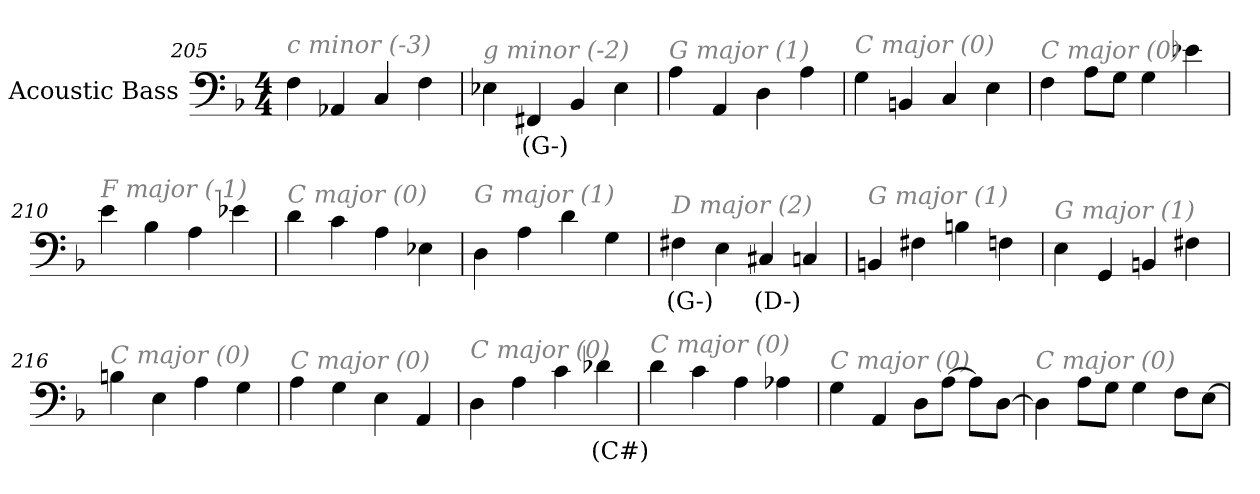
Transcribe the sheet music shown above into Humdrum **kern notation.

**kern	**text
*part1	*part1
*staff1	*staff1
*I"Acoustic Bass	*
*clefF4	*
*ITrd7c12	*
*k[b-]	*
*F:	*
*M4/4	*
=205	=205
!LO:TX:i:color=#808080:t=c minor (-3)	!
4FF	.
4AAA-X	.
4CC	.
4FF	.
=206	=206
!LO:TX:i:color=#808080:t=g minor (-2)	!
4EE-X	.
4FFF#Xi	(G-)
4BBB-	.
4EE-	.
=207	=207
!LO:TX:i:color=#808080:t=G major (1)	!
4AA	.
4AAA	.
4DD	.
4AA	.
=208	=208
!LO:TX:i:color=#808080:t=C major (0)	!
4GG	.
4BBBn	.
4CC	.
4EE	.
=209	=209
!LO:TX:i:color=#808080:t=C major (0)	!
4FF	.
8AAL	.
8GGJ	.
4GG	.
4E-X	.
=210	=210
!LO:TX:i:color=#808080:t=F major (-1)	!
4E	.
4BB-	.
4AA	.
4E-X	.
=211	=211
!LO:TX:i:color=#808080:t=C major (0)	!
4D	.
4C	.
4AA	.
4EE-X	.
=212	=212
!LO:TX:i:color=#808080:t=G major (1)	!
4DD	.
4AA	.
4D	.
4GG	.
=213	=213
!LO:TX:i:color=#808080:t=D major (2)	!
4FF#Xi	(G-)
4EE	.
4CC#Xi	(D-)
4CC	.
=214	=214
!LO:TX:i:color=#808080:t=G major (1)	!
4BBBn	.
4FF#X	.
4BBn	.
4FFn	.
=215	=215
!LO:TX:i:color=#808080:t=G major (1)	!
4EE	.
4GGG	.
4BBBn	.
4FF#X	.
=216	=216
!LO:TX:i:color=#808080:t=C major (0)	!
4BBn	.
4EE	.
4AA	.
4GG	.
=217	=217
!LO:TX:i:color=#808080:t=C major (0)	!
4AA	.
4GG	.
4EE	.
4AAA	.
=218	=218
!LO:TX:i:color=#808080:t=C major (0)	!
4DD	.
4AA	.
4C	.
4D-Xi	(C#)
=219	=219
!LO:TX:i:color=#808080:t=C major (0)	!
4D	.
4C	.
4AA	.
4AA-X	.
=220	=220
!LO:TX:i:color=#808080:t=C major (0)	!
4GG	.
4AAA	.
8DDL	.
[8AAJ	.
8AAL]	.
[8DDJ	.
=221	=221
!LO:TX:i:color=#808080:t=C major (0)	!
4DD]	.
8AAL	.
8GGJ	.
4GG	.
8FFL	.
[8EEJ	.
=	=
*-	*-
